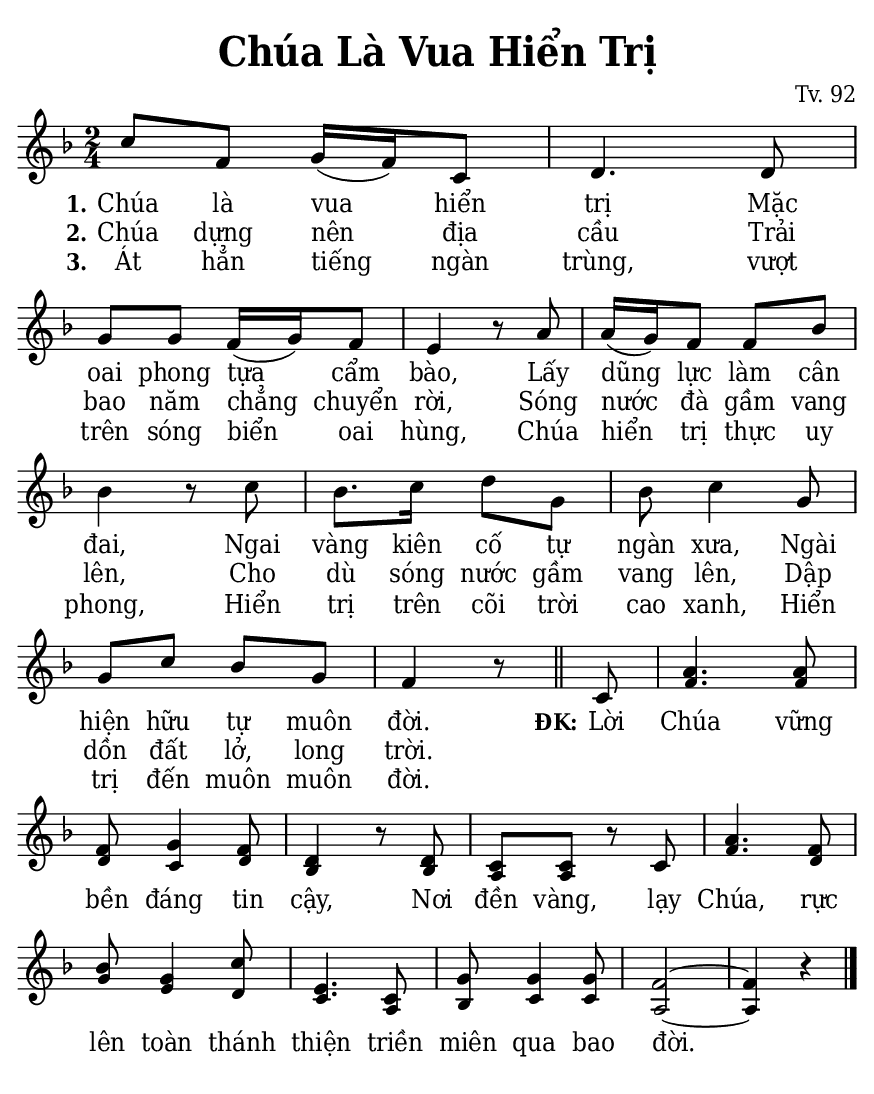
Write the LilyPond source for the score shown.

% Cài đặt chung\
\version "2.22.1"
\include "english.ly"

\header {
  title = \markup { \fontsize #1 "Chúa Là Vua Hiển Trị" }
  composer = "Tv. 92"
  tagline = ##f
}

% Nhạc phiên khúc
nhacPhienKhucSop = \relative c'' {
  c8 f, g16 (f) c8 |
  d4. d8 |
  g g f16 (g) f8 |
  e4 r8 a |
  a16 (g) f8 f bf |
  bf4 r8 c |
  bf8. c16 d8 g, |
  bf c4 g8 |
  g8 c bf g |
  f4 r8 \bar "||"
  
  c8 |
  a'4. a8 |
  f g4 f8 |
  d4 r8 d |
  c8 c r c |
  a'4. f8 |
  bf g4 c8 |
  e,4. c8 |
  g' g4 g8 |
  f2 ~ |
  f4 r \bar "|."
}

nhacPhienKhucAlto = \relative c' {
  R2*9
  r4.
  c8 |
  f4. f8 |
  d c4 d8 |
  bf4 r8 bf |
  a a r c |
  f4. d8 |
  g e4 d8 |
  c4. a8 |
  bf c4 c8 |
  a2 ~ |
  a4 r
}

% Lời phiên khúc
loiPhienKhucSop = \lyrics {
  <<
    {
      \set stanza = "1."
      Chúa là vua hiển trị
      Mặc oai phong tựa cẩm bào,
      Lấy dũng lực làm cân đai,
      Ngai vàng kiên cố tự ngàn xưa,
      Ngài hiện hữu tự muôn đời.
    }
    \new Lyrics {
	    \set associatedVoice = "beSop"
	    \set stanza = "2."
	    Chúa dựng nên địa cầu
	    Trải bao năm chẳng chuyển rời,
	    Sóng nước đà gầm vang lên,
	    Cho dù sóng nước gầm vang lên,
	    Dập dồn đất lở, long trời.
    }
    \new Lyrics {
	    \set associatedVoice = "beSop"
	    \set stanza = "3."
	    Át hẳn tiếng ngàn trùng,
	    vượt trên sóng biển oai hùng,
	    Chúa hiển trị thực uy phong,
	    Hiển trị trên cõi trời cao xanh,
	    Hiển trị đến muôn muôn đời.
    }
  >>
  \set stanza = "ĐK:"
  Lời Chúa vững bền đáng tin cậy,
  Nơi đền vàng, lạy Chúa,
  rực lên toàn thánh thiện triền miên qua bao đời.
}

% Dàn trang
\paper {
  #(set-paper-size "a5")
  top-margin = 3\mm
  bottom-margin = 3\mm
  left-margin = 3\mm
  right-margin = 3\mm
  indent = #0
  #(define fonts
	 (make-pango-font-tree "Deja Vu Serif Condensed"
	 		       "Deja Vu Serif Condensed"
			       "Deja Vu Serif Condensed"
			       (/ 20 20)))
  print-page-number = ##f
  system-system-spacing = #'((basic-distance . 0.1) (padding . 2))
  page-count = 1
}

TongNhip = {
  \key f \major \time 2/4
  \set Timing.beamExceptions = #'()
  \set Timing.baseMoment = #(ly:make-moment 1/4)
}

% Đổi kích thước nốt cho bè phụ
notBePhu =
#(define-music-function (font-size music) (number? ly:music?)
   (for-some-music
     (lambda (m)
       (if (music-is-of-type? m 'rhythmic-event)
           (begin
             (set! (ly:music-property m 'tweaks)
                   (cons `(font-size . ,font-size)
                         (ly:music-property m 'tweaks)))
             #t)
           #f))
     music)
   music)

\score {
  \new ChoirStaff <<
    \new Staff \with {
        \consists "Merge_rests_engraver"
        printPartCombineTexts = ##f
      }
      <<
      \new Voice \TongNhip \partCombine 
        \nhacPhienKhucSop
        \notBePhu -1 { \nhacPhienKhucAlto }
      \new NullVoice = beSop \nhacPhienKhucSop
      \new Lyrics \lyricsto beSop \loiPhienKhucSop
      >>
  >>
  \layout {
    \override Lyrics.LyricSpace.minimum-distance = #1.5
    \override Score.BarNumber.break-visibility = ##(#f #f #f)
    \override Score.SpacingSpanner.uniform-stretching = ##t
  } 
}
